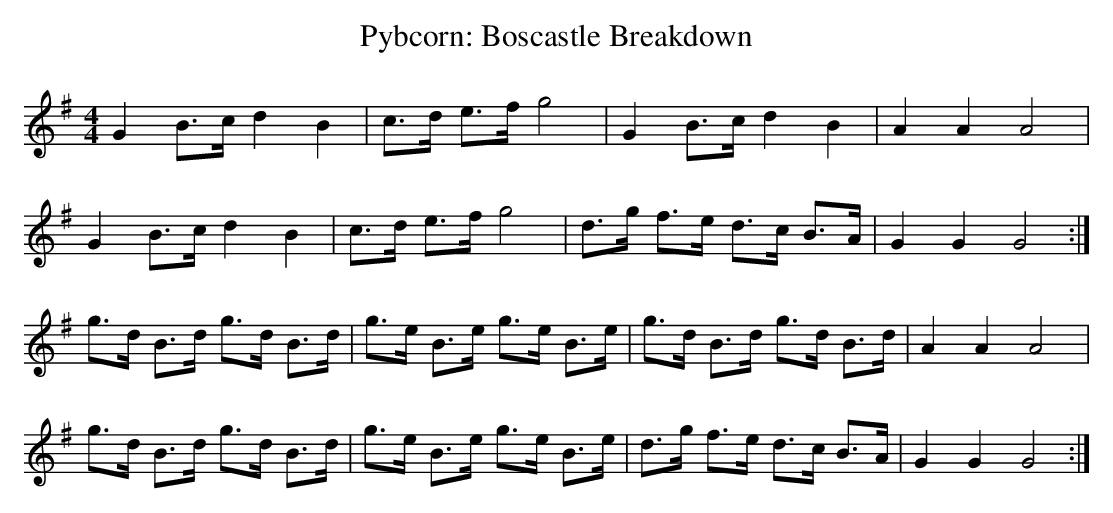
X:1
T:Pybcorn: Boscastle Breakdown
M:4/4
L:1/8
K:G
G2 B>c d2 B2|c>d e>f g4|G2 B>c d2 B2|A2 A2 A4|
G2 B>c d2 B2|c>d e>f g4|d>g f>e d>c B>A|G2 G2 G4:|
g>d B>d g>d B>d|g>e B>e g>e B>e|g>d B>d g>d B>d|A2 A2 A4|
g>d B>d g>d B>d|g>e B>e g>e B>e|d>g f>e d>c B>A|G2 G2 G4:|
